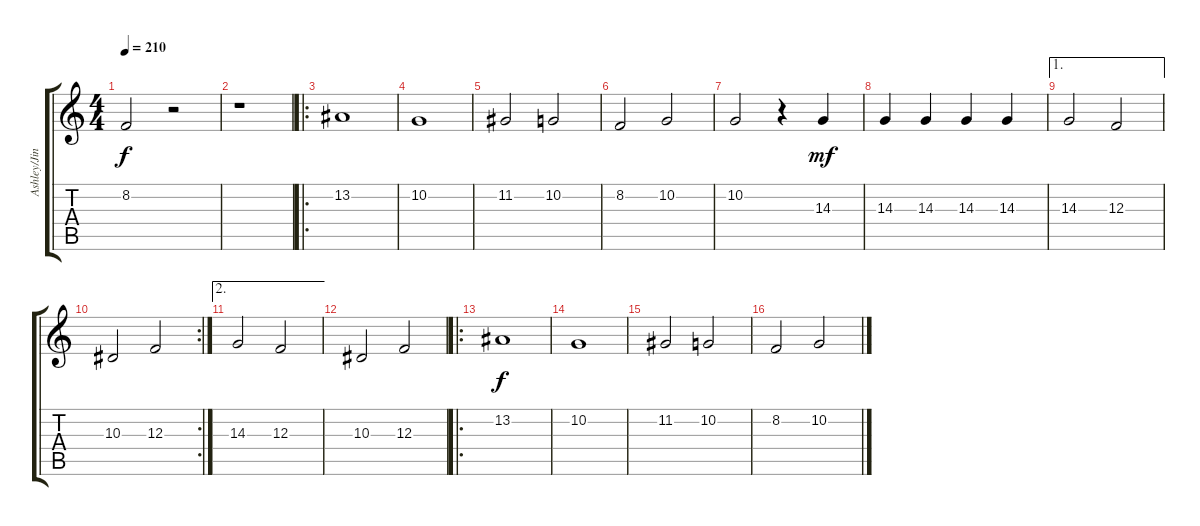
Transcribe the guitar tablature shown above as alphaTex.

\track ("Ashley/Jinxx Vocals" "Ashley/Jin") {instrument sopranosax}
\staff {score tabs}
\tuning (D4 A3 F3 C3 G2 C2) {hide}
\ts (4 4)
\tempo 210
\clef g2
\ks c
8.2.2{dy f} r.2 |
r.1 |
\ro
13.2.1 |
10.2.1 |
11.2.2 10.2.2 |
8.2.2 10.2.2 |
10.2.2 r.4 14.3.4{dy mf} |
14.3.4 14.3.4 14.3.4 14.3.4 |
\ae 1
14.3.2 12.3.2 |
\rc 2
10.3.2 12.3.2 |
\ae 2
14.3.2 12.3.2 |
10.3.2 12.3.2 |
\ro
13.2.1{dy f} |
10.2.1 |
11.2.2 10.2.2 |
8.2.2 10.2.2
